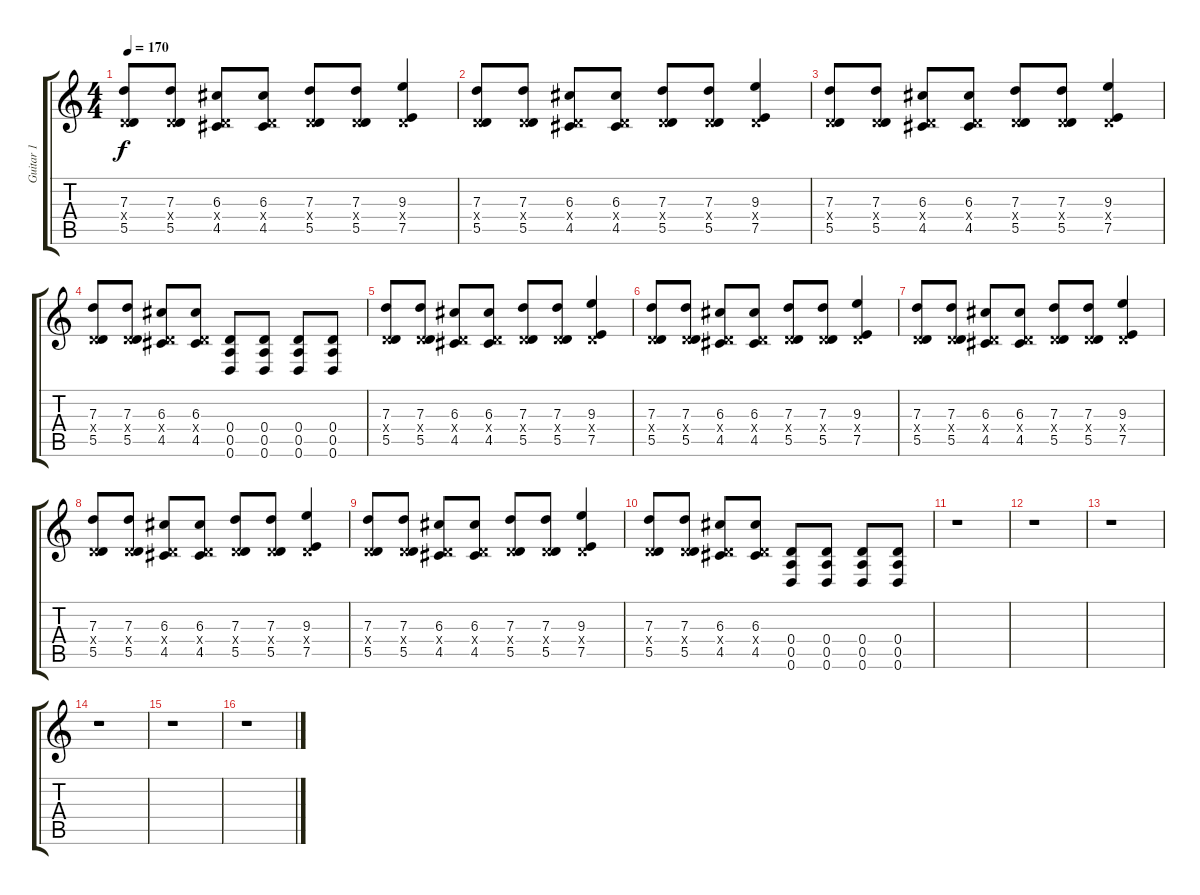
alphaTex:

\track ("Guitar 1" "Guitar 1") {instrument overdrivenguitar}
\staff {score tabs}
\tuning (E4 B3 G3 D3 A2 D2) {hide}
\ts (4 4)
\tempo 170
\clef g2
\ks c
(7.3 0.4{x} 5.5).8{dy f} (7.3 0.4{x} 5.5).8 (6.3 0.4{x} 4.5).8 (6.3 0.4{x} 4.5).8 (7.3 0.4{x} 5.5).8 (7.3 0.4{x} 5.5).8 (9.3 0.4{x} 7.5).4 |
(7.3 0.4{x} 5.5).8 (7.3 0.4{x} 5.5).8 (6.3 0.4{x} 4.5).8 (6.3 0.4{x} 4.5).8 (7.3 0.4{x} 5.5).8 (7.3 0.4{x} 5.5).8 (9.3 0.4{x} 7.5).4 |
(7.3 0.4{x} 5.5).8 (7.3 0.4{x} 5.5).8 (6.3 0.4{x} 4.5).8 (6.3 0.4{x} 4.5).8 (7.3 0.4{x} 5.5).8 (7.3 0.4{x} 5.5).8 (9.3 0.4{x} 7.5).4 |
(7.3 0.4{x} 5.5).8 (7.3 0.4{x} 5.5).8 (6.3 0.4{x} 4.5).8 (6.3 0.4{x} 4.5).8 (0.4 0.5 0.6).8{instrument electricguitarmuted} (0.4 0.5 0.6).8 (0.4 0.5 0.6).8 (0.4 0.5 0.6).8 |
(7.3 0.4{x} 5.5).8{instrument overdrivenguitar} (7.3 0.4{x} 5.5).8 (6.3 0.4{x} 4.5).8 (6.3 0.4{x} 4.5).8 (7.3 0.4{x} 5.5).8 (7.3 0.4{x} 5.5).8 (9.3 0.4{x} 7.5).4 |
(7.3 0.4{x} 5.5).8 (7.3 0.4{x} 5.5).8 (6.3 0.4{x} 4.5).8 (6.3 0.4{x} 4.5).8 (7.3 0.4{x} 5.5).8 (7.3 0.4{x} 5.5).8 (9.3 0.4{x} 7.5).4 |
(7.3 0.4{x} 5.5).8 (7.3 0.4{x} 5.5).8 (6.3 0.4{x} 4.5).8 (6.3 0.4{x} 4.5).8 (7.3 0.4{x} 5.5).8 (7.3 0.4{x} 5.5).8 (9.3 0.4{x} 7.5).4 |
(7.3 0.4{x} 5.5).8 (7.3 0.4{x} 5.5).8 (6.3 0.4{x} 4.5).8 (6.3 0.4{x} 4.5).8 (7.3 0.4{x} 5.5).8 (7.3 0.4{x} 5.5).8 (9.3 0.4{x} 7.5).4 |
(7.3 0.4{x} 5.5).8 (7.3 0.4{x} 5.5).8 (6.3 0.4{x} 4.5).8 (6.3 0.4{x} 4.5).8 (7.3 0.4{x} 5.5).8 (7.3 0.4{x} 5.5).8 (9.3 0.4{x} 7.5).4 |
(7.3 0.4{x} 5.5).8 (7.3 0.4{x} 5.5).8 (6.3 0.4{x} 4.5).8 (6.3 0.4{x} 4.5).8 (0.4 0.5 0.6).8{instrument electricguitarmuted} (0.4 0.5 0.6).8 (0.4 0.5 0.6).8 (0.4 0.5 0.6).8 |
r.1 |
r.1 |
r.1 |
r.1 |
r.1 |
r.1
